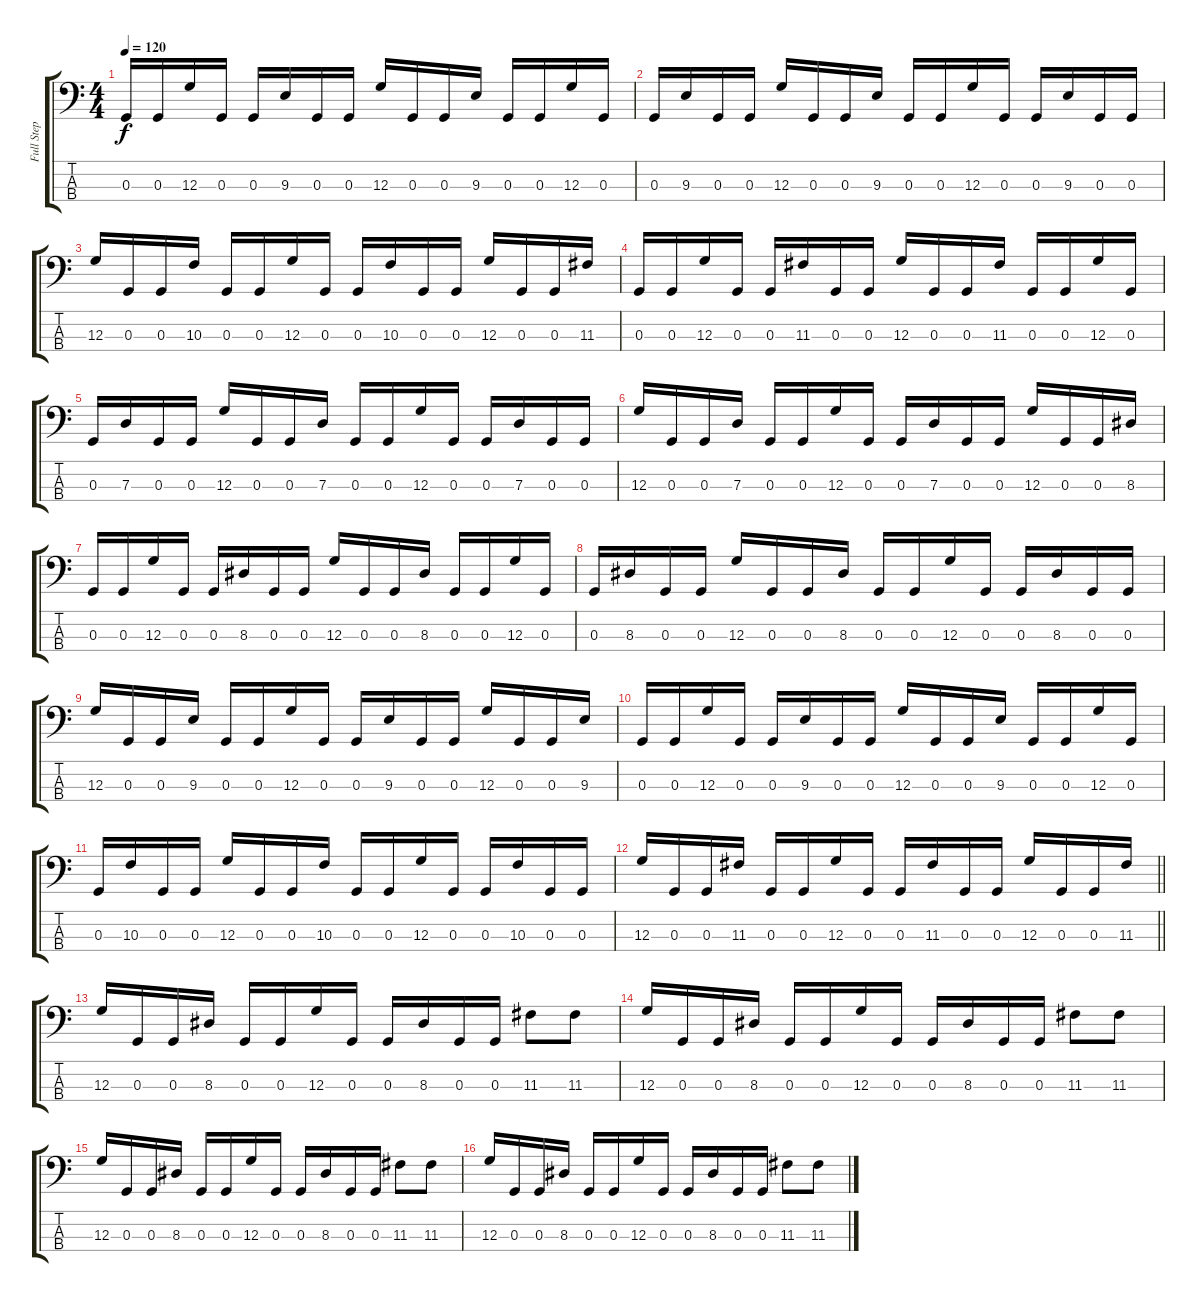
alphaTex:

\track ("Full Step Down Bass (DGCF)" "Full Step ") {mute instrument overdrivenguitar}
\staff {score tabs}
\tuning (F2 C2 G1 D1) {hide}
\ts (4 4)
\tempo 120
\clef f4
\ks c
0.3.16{dy f} 0.3.16 12.3.16 0.3.16 0.3.16 9.3.16 0.3.16 0.3.16 12.3.16 0.3.16 0.3.16 9.3.16 0.3.16 0.3.16 12.3.16 0.3.16 |
0.3.16 9.3.16 0.3.16 0.3.16 12.3.16 0.3.16 0.3.16 9.3.16 0.3.16 0.3.16 12.3.16 0.3.16 0.3.16 9.3.16 0.3.16 0.3.16 |
12.3.16 0.3.16 0.3.16 10.3.16 0.3.16 0.3.16 12.3.16 0.3.16 0.3.16 10.3.16 0.3.16 0.3.16 12.3.16 0.3.16 0.3.16 11.3.16 |
0.3.16 0.3.16 12.3.16 0.3.16 0.3.16 11.3.16 0.3.16 0.3.16 12.3.16 0.3.16 0.3.16 11.3.16 0.3.16 0.3.16 12.3.16 0.3.16 |
0.3.16 7.3.16 0.3.16 0.3.16 12.3.16 0.3.16 0.3.16 7.3.16 0.3.16 0.3.16 12.3.16 0.3.16 0.3.16 7.3.16 0.3.16 0.3.16 |
12.3.16 0.3.16 0.3.16 7.3.16 0.3.16 0.3.16 12.3.16 0.3.16 0.3.16 7.3.16 0.3.16 0.3.16 12.3.16 0.3.16 0.3.16 8.3.16 |
0.3.16 0.3.16 12.3.16 0.3.16 0.3.16 8.3.16 0.3.16 0.3.16 12.3.16 0.3.16 0.3.16 8.3.16 0.3.16 0.3.16 12.3.16 0.3.16 |
0.3.16 8.3.16 0.3.16 0.3.16 12.3.16 0.3.16 0.3.16 8.3.16 0.3.16 0.3.16 12.3.16 0.3.16 0.3.16 8.3.16 0.3.16 0.3.16 |
12.3.16 0.3.16 0.3.16 9.3.16 0.3.16 0.3.16 12.3.16 0.3.16 0.3.16 9.3.16 0.3.16 0.3.16 12.3.16 0.3.16 0.3.16 9.3.16 |
0.3.16 0.3.16 12.3.16 0.3.16 0.3.16 9.3.16 0.3.16 0.3.16 12.3.16 0.3.16 0.3.16 9.3.16 0.3.16 0.3.16 12.3.16 0.3.16 |
0.3.16 10.3.16 0.3.16 0.3.16 12.3.16 0.3.16 0.3.16 10.3.16 0.3.16 0.3.16 12.3.16 0.3.16 0.3.16 10.3.16 0.3.16 0.3.16 |
\barLineRight lightlight
12.3.16 0.3.16 0.3.16 11.3.16 0.3.16 0.3.16 12.3.16 0.3.16 0.3.16 11.3.16 0.3.16 0.3.16 12.3.16 0.3.16 0.3.16 11.3.16 |
12.3.16 0.3.16 0.3.16 8.3.16 0.3.16 0.3.16 12.3.16 0.3.16 0.3.16 8.3.16 0.3.16 0.3.16 11.3.8 11.3.8 |
12.3.16 0.3.16 0.3.16 8.3.16 0.3.16 0.3.16 12.3.16 0.3.16 0.3.16 8.3.16 0.3.16 0.3.16 11.3.8 11.3.8 |
12.3.16 0.3.16 0.3.16 8.3.16 0.3.16 0.3.16 12.3.16 0.3.16 0.3.16 8.3.16 0.3.16 0.3.16 11.3.8 11.3.8 |
12.3.16 0.3.16 0.3.16 8.3.16 0.3.16 0.3.16 12.3.16 0.3.16 0.3.16 8.3.16 0.3.16 0.3.16 11.3.8 11.3.8
